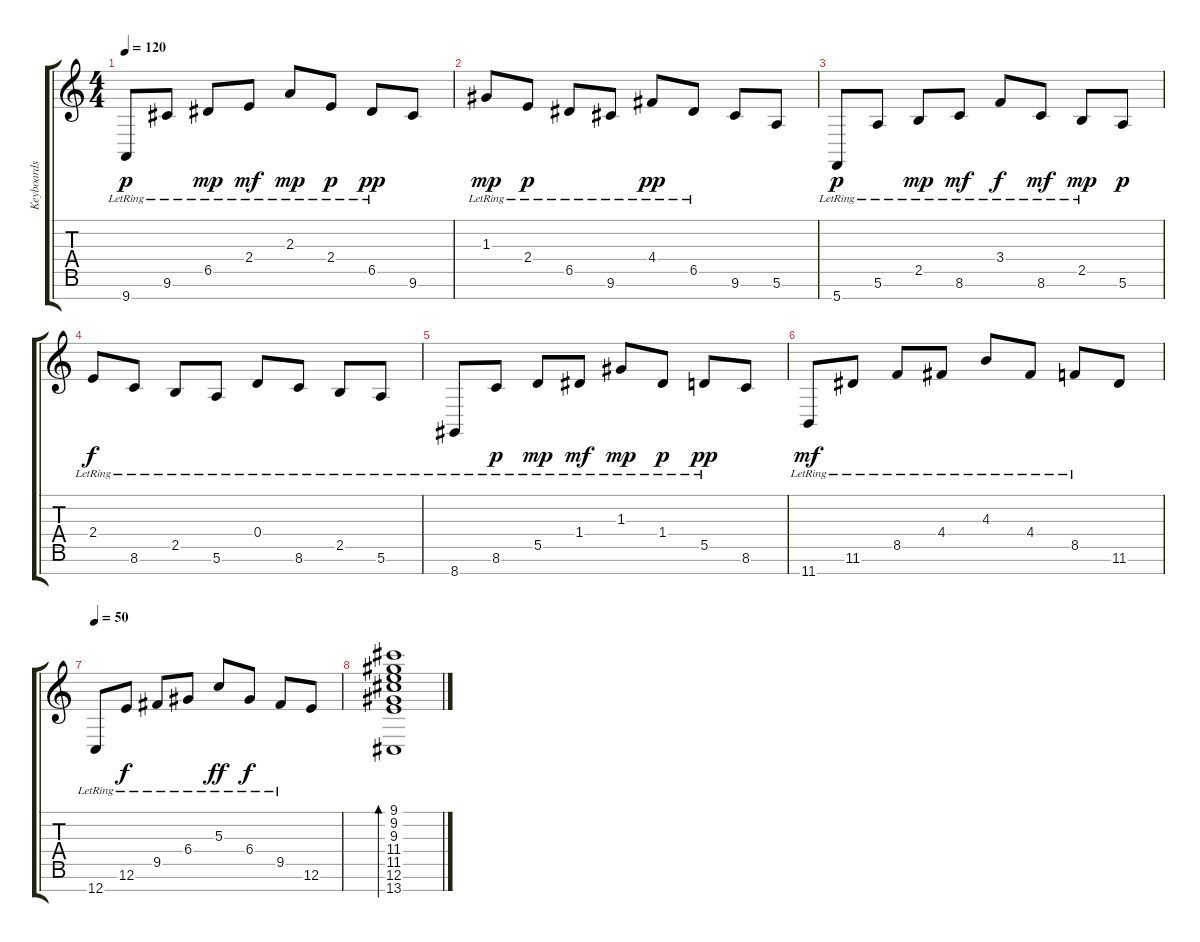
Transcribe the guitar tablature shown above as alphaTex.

\track ("Keyboards" "Keyboards") {instrument lead2sawtooth}
\staff {score tabs}
\tuning (E5 B4 G4 D4 A3 E3 C2) {hide}
\ts (4 4)
\tempo 120
\clef g2
\ks c
9.7{lr}.8{dy p} 9.6{lr}.8 6.5{lr}.8{dy mp} 2.4{lr}.8{dy mf} 2.3{lr}.8{dy mp} 2.4{lr}.8{dy p} 6.5{lr}.8{dy pp} 9.6.8 |
1.3{lr}.8{dy mp} 2.4{lr}.8{dy p} 6.5{lr}.8 9.6{lr}.8 4.4{lr}.8{dy pp} 6.5{lr}.8 9.6.8 5.6.8 |
5.7{lr}.8{dy p} 5.6{lr}.8 2.5{lr}.8{dy mp} 8.6{lr}.8{dy mf} 3.4{lr}.8{dy f} 8.6{lr}.8{dy mf} 2.5{lr}.8{dy mp} 5.6.8{dy p} |
2.4{lr}.8{dy f} 8.6{lr}.8 2.5{lr}.8 5.6{lr}.8 0.4{lr}.8 8.6{lr}.8 2.5{lr}.8 5.6{lr}.8 |
8.7{lr}.8 8.6{lr}.8{dy p} 5.5{lr}.8{dy mp} 1.4{lr}.8{dy mf} 1.3{lr}.8{dy mp} 1.4{lr}.8{dy p} 5.5{lr}.8{dy pp} 8.6.8 |
11.7{lr}.8{dy mf} 11.6{lr}.8 8.5{lr}.8 4.4{lr}.8 4.3{lr}.8 4.4{lr}.8 8.5{lr}.8 11.6.8 |
\tempo 50
12.7{lr}.8 12.6{lr}.8{dy f} 9.5{lr}.8 6.4{lr}.8 5.3{lr}.8{dy ff} 6.4{lr}.8{dy f} 9.5{lr}.8 12.6.8 |
(9.1 9.2 9.3 11.4 11.5 12.6 13.7).1{bd 480}
